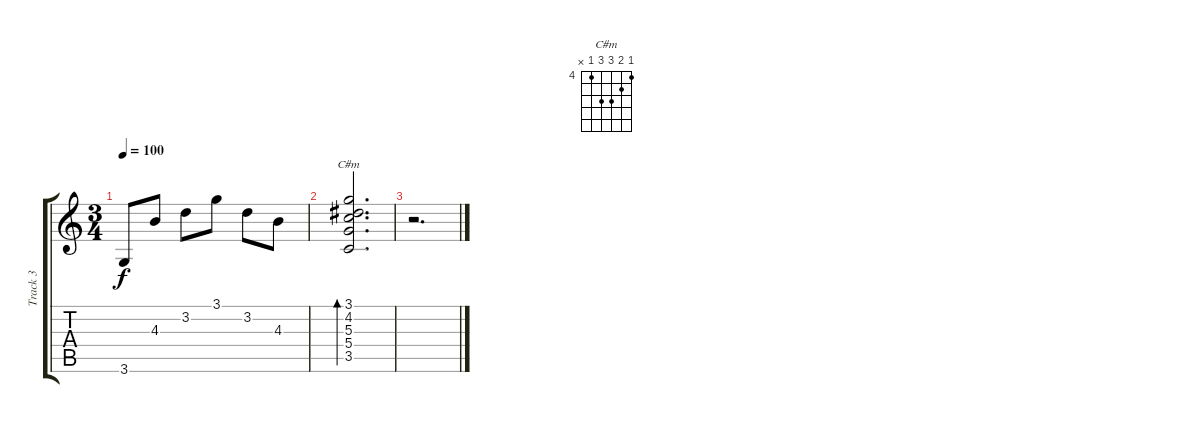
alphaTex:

\track ("Track 3" "Track 3") {instrument acousticguitarsteel}
\staff {score tabs}
\tuning (E4 B3 G3 D3 A2 E2) {hide}
\chord ("C#m" 4 5 6 6 4 x) {firstfret 4}
\ts (3 4)
\tempo 100
\clef g2
\ks c
3.6.8{dy f} 4.3.8 3.2.8 3.1.8 3.2.8 4.3.8 |
(3.1 4.2 5.3 5.4 3.5).2{d bd 120 ch "C#m"} |
r.2{d}
